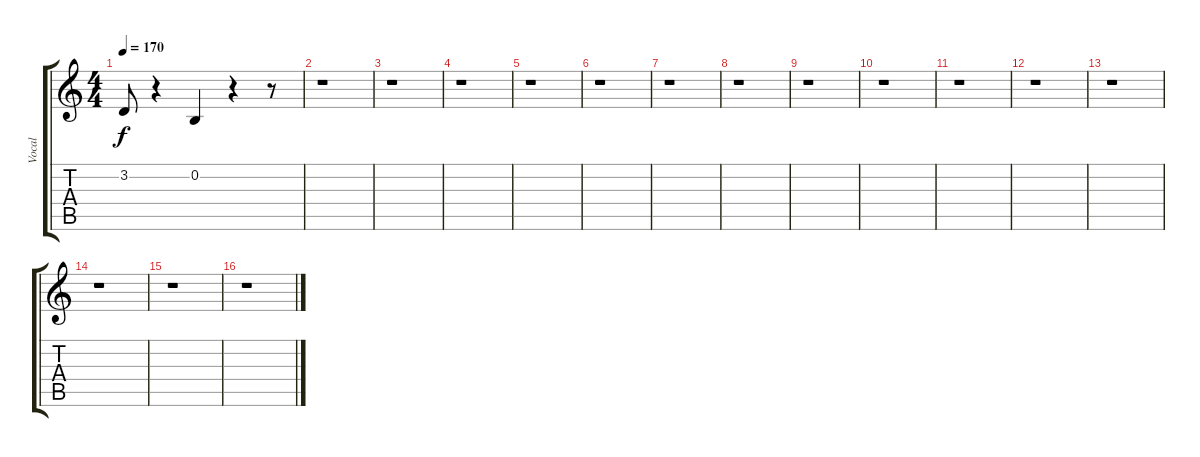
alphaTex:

\track ("Vocal" "Vocal") {instrument fx4atmosphere}
\staff {score tabs}
\tuning (E4 B3 G3 D3 A2 E2) {hide}
\ts (4 4)
\tempo 170
\clef g2
\ks c
3.2.8{dy f} r.4 0.2.4 r.4 r.8 |
r.1 |
r.1 |
r.1 |
r.1 |
r.1 |
r.1 |
r.1 |
r.1 |
r.1 |
r.1 |
r.1 |
r.1 |
r.1 |
r.1 |
r.1
